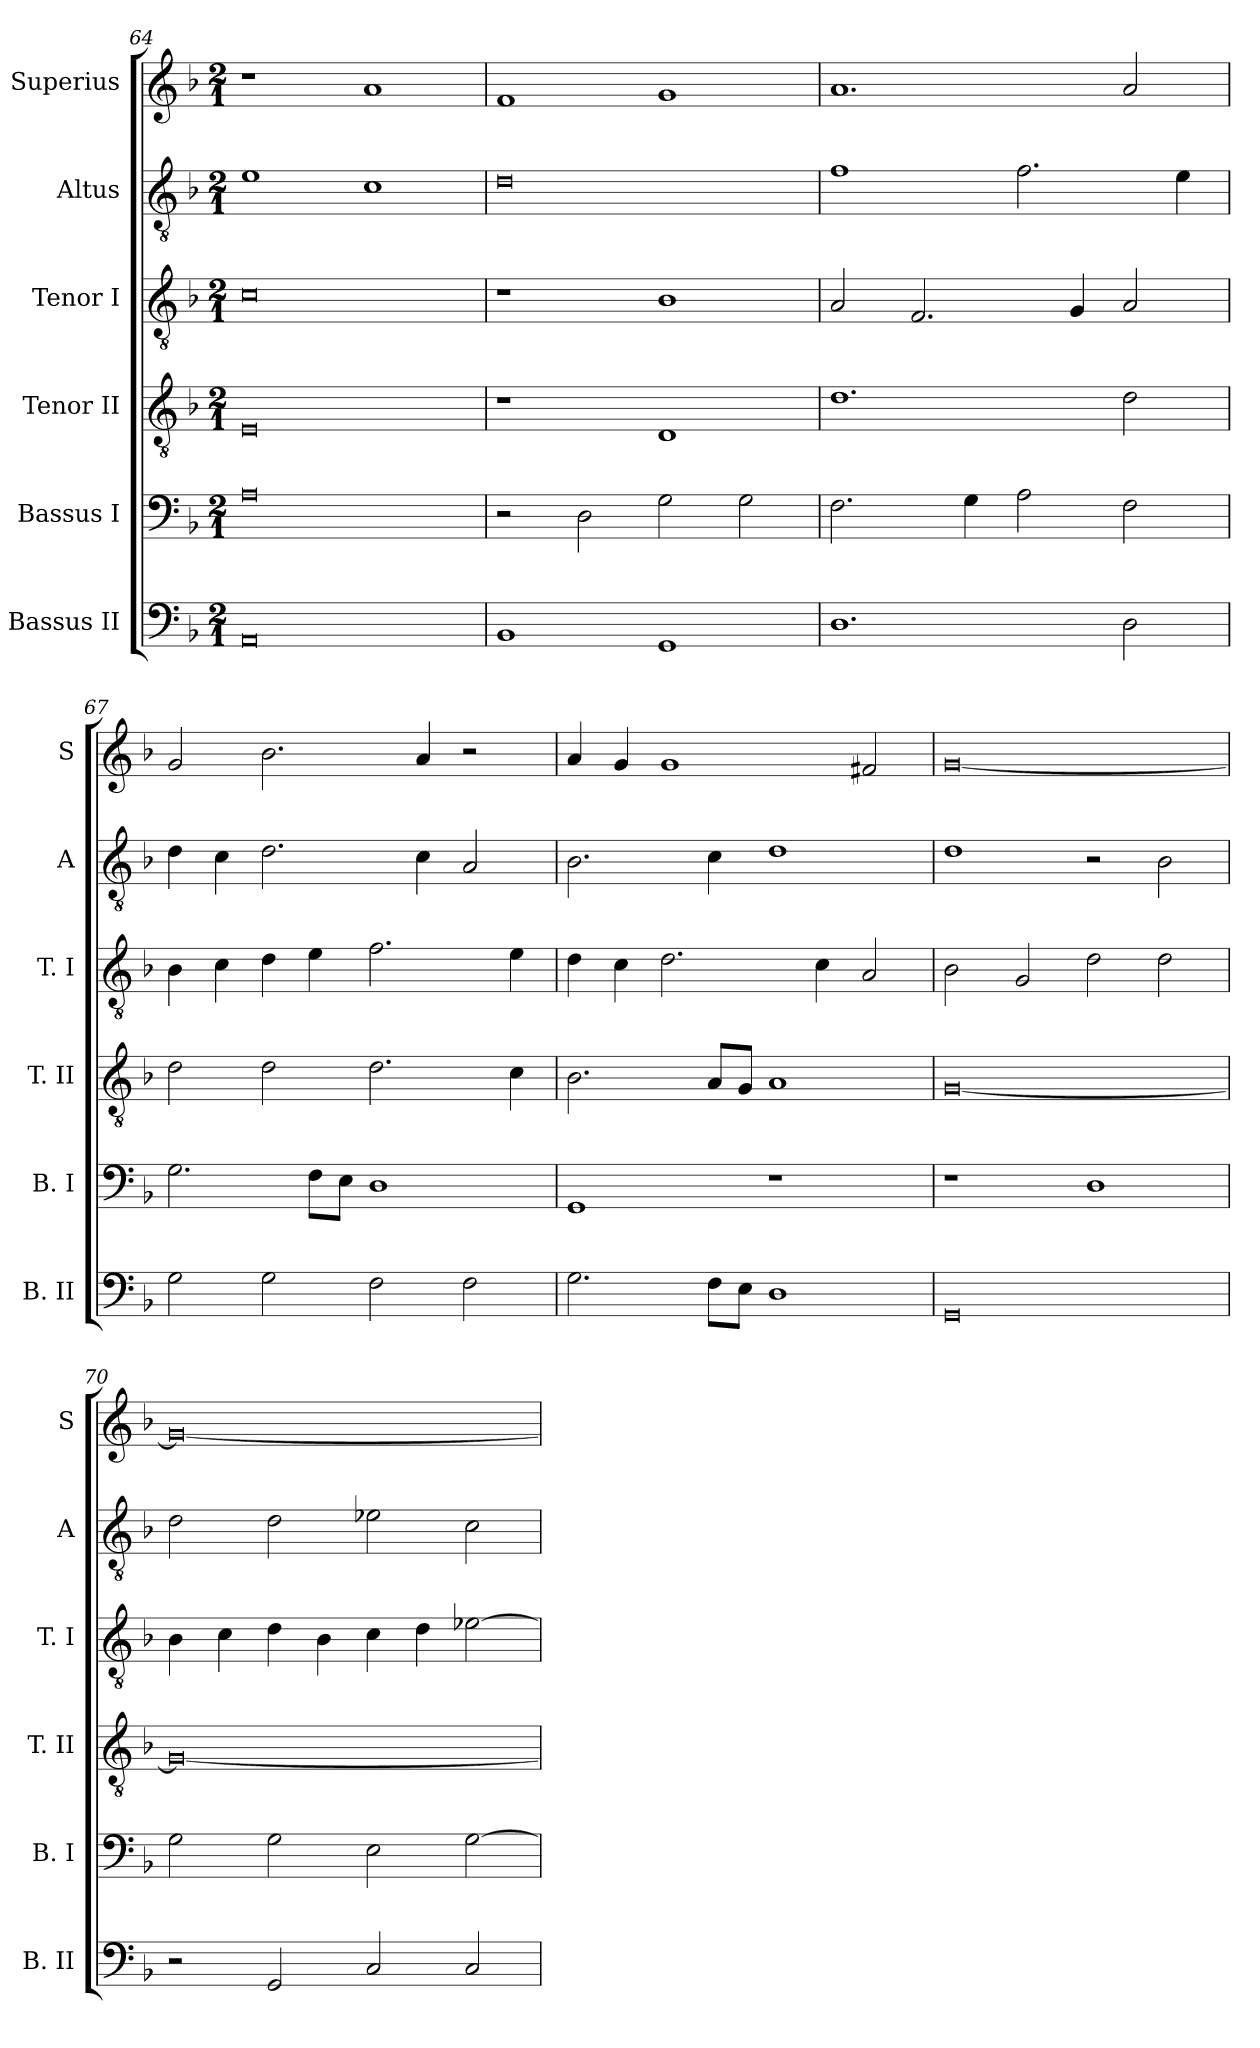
**kern	**kern	**kern	**kern	**kern	**kern
*part6	*part5	*part4	*part3	*part2	*part1
*staff6	*staff5	*staff4	*staff3	*staff2	*staff1
*I"Bassus II	*I"Bassus I	*I"Tenor II	*I"Tenor I	*I"Altus	*I"Superius
*I'B. II	*I'B. I	*I'T. II	*I'T. I	*I'A	*I'S
*clefF4	*clefF4	*clefGv2	*clefGv2	*clefGv2	*clefG2
*k[b-]	*k[b-]	*k[b-]	*k[b-]	*k[b-]	*k[b-]
*F:	*F:	*F:	*F:	*F:	*F:
*M2/1	*M2/1	*M2/1	*M2/1	*M2/1	*M2/1
=64	=64	=64	=64	=64	=64
0AA	0A	0E	0c	1e	1r
.	.	.	.	1c	1a
=65	=65	=65	=65	=65	=65
1BB-	2r	1r	1r	0d	1f
.	2D	.	.	.	.
1GG	2G	1D	1B-	.	1g
.	2G	.	.	.	.
=66	=66	=66	=66	=66	=66
1.D	2.F	1.d	2A	1f	1.a
.	.	.	2.F	.	.
.	4G	.	.	.	.
.	2A	.	.	2.f	.
.	.	.	4G	.	.
2D	2F	2d	2A	.	2a
.	.	.	.	4e	.
=67	=67	=67	=67	=67	=67
2G	2.G	2d	4B-	4d	2g
.	.	.	4c	4c	.
2G	.	2d	4d	2.d	2.b-
.	8FL	.	4e	.	.
.	8EJ	.	.	.	.
2F	1D	2.d	2.f	.	.
.	.	.	.	4c	4a
2F	.	.	.	2A	2r
.	.	4c	4e	.	.
=68	=68	=68	=68	=68	=68
2.G	1GG	2.B-	4d	2.B-	4a
.	.	.	4c	.	4g
.	.	.	2.d	.	1g
8FL	.	8AL	.	4c	.
8EJ	.	8GJ	.	.	.
1D	1r	1A	.	1d	.
.	.	.	4c	.	.
.	.	.	2A	.	2f#X
=69	=69	=69	=69	=69	=69
0GG	1r	[0G	2B-	1d	[0g
.	.	.	2G	.	.
.	1D	.	2d	2r	.
.	.	.	2d	2B-	.
=70	=70	=70	=70	=70	=70
2r	2G	0G_	4B-	2d	0g_
.	.	.	4c	.	.
2GG	2G	.	4d	2d	.
.	.	.	4B-	.	.
2C	2E	.	4c	2e-X	.
.	.	.	4d	.	.
2C	[2G	.	[2e-X	2c	.
=	=	=	=	=	=
*-	*-	*-	*-	*-	*-
